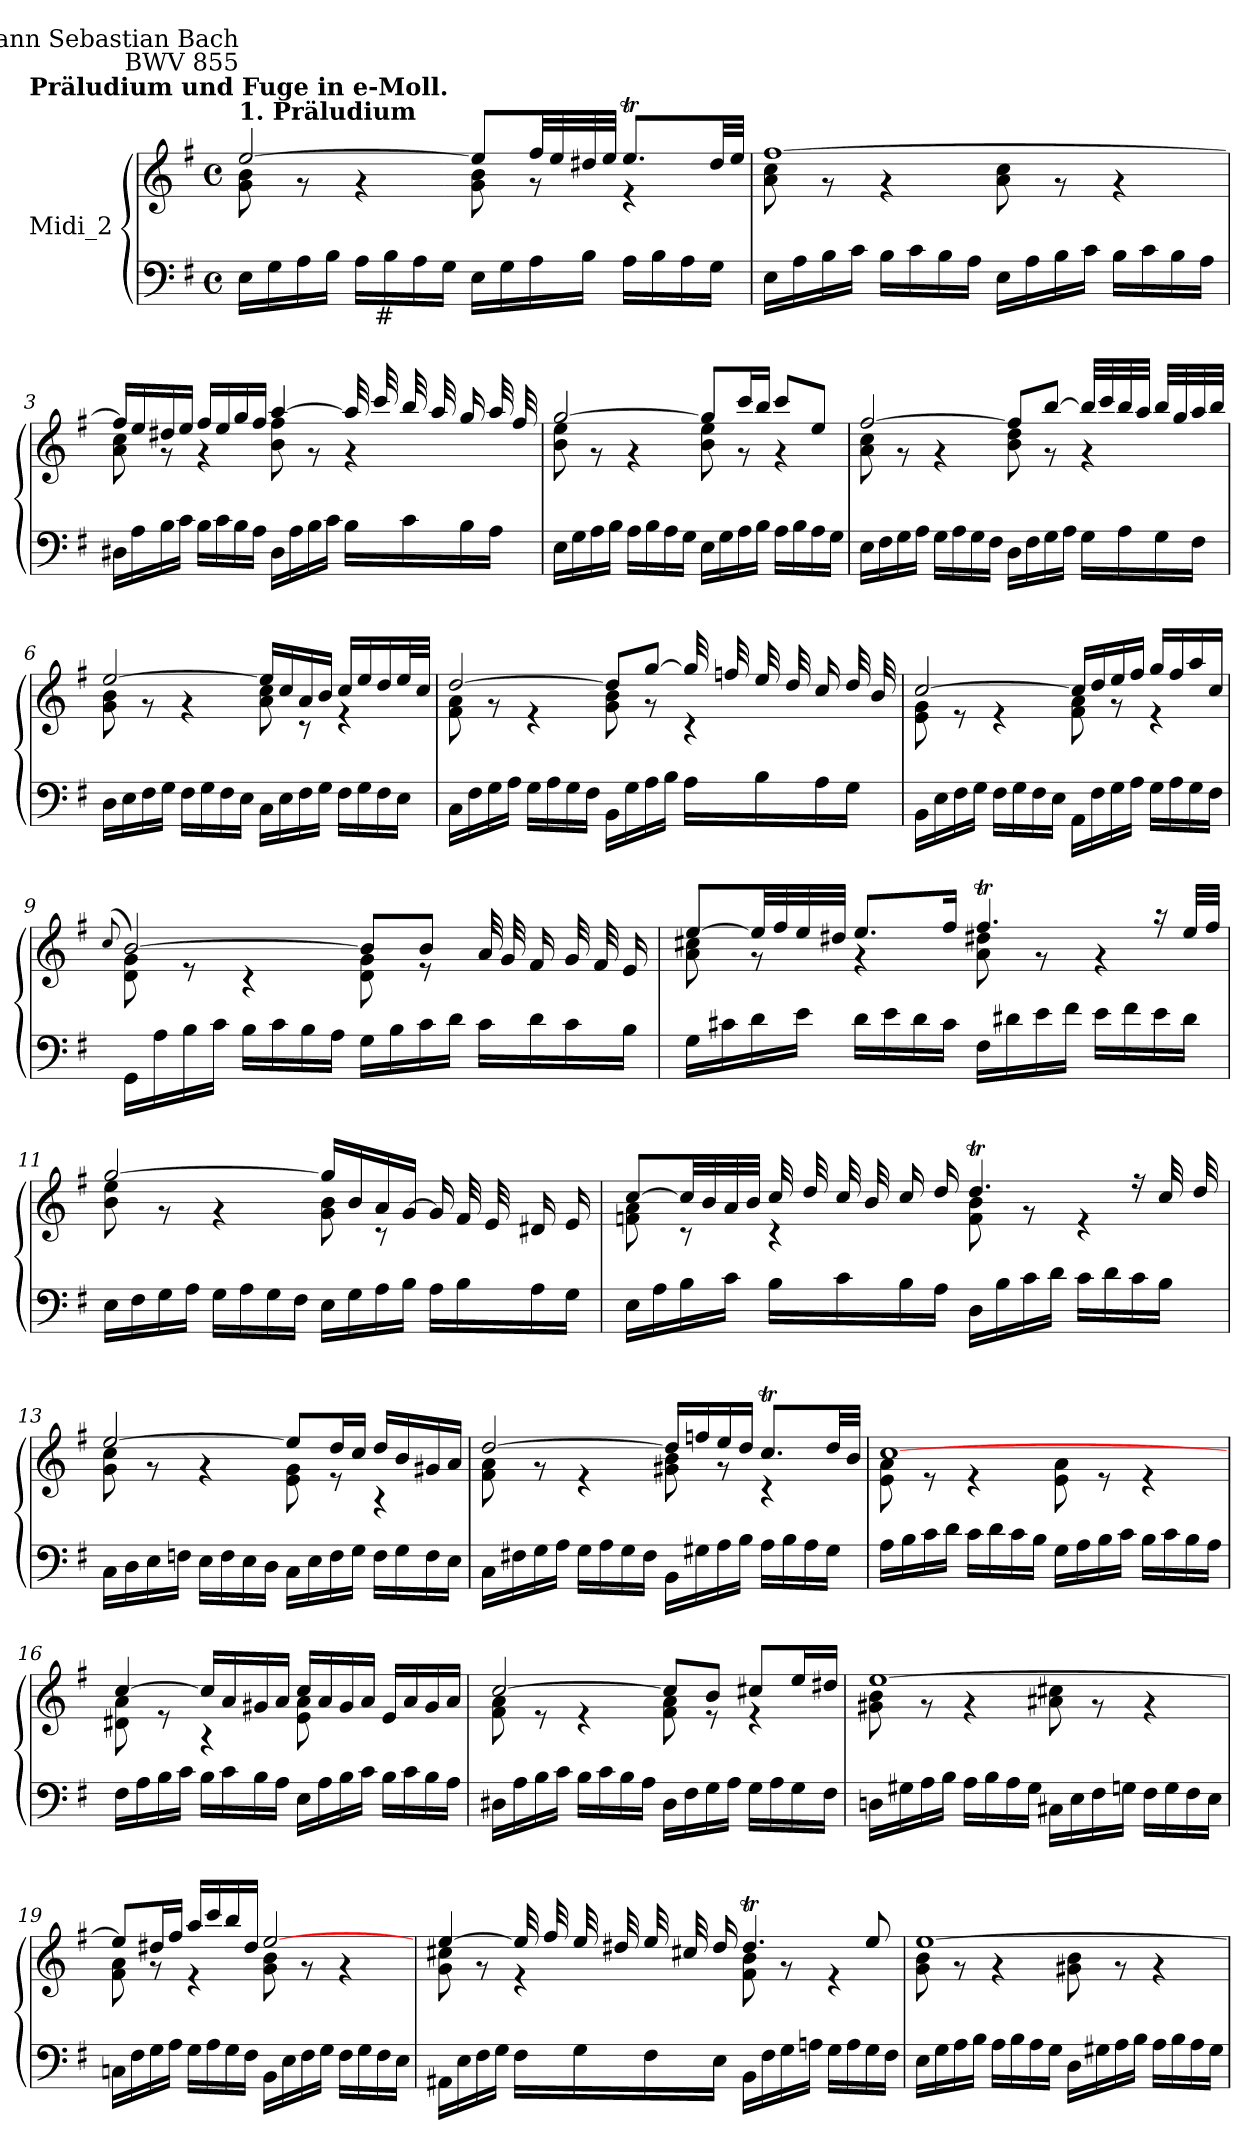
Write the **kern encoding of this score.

**kern	**kern
*part1	*part1
*staff2	*staff1
*I"Midi_2	*
*clefF4	*clefG2
*k[f#]	*k[f#]
*G:	*G:
*M4/4	*M4/4
*met(c)	*met(c)
=1	=1
*	*^
!	!LO:TX:a:B:t=1. Präludium	!
!	!LO:TX:a:B:cj:t=Präludium und Fuge in e-Moll.	!
!	!LO:TX:a:rj:t=Johann Sebastian Bach\nBWV  855	!
16ELL	[2ee/	8g\ 8b\
16G	.	.
16A	.	8r
16BJJ	.	.
16ALL	.	4r
!LO:TX:b:cj:t=#	!	!
16B	.	.
16A	.	.
16GJJ	.	.
16ELL	8ee/L]	8g\ 8b\
16G	.	.
16A	32ff#/LL	8r
.	32ee/	.
16BJJ	32dd#X/	.
.	32ee/JJJ	.
16ALL	8.eeTL	4r
16B	.	.
16A	.	.
16GJJ	32dd#LL	.
.	32eeJJJ	.
=2	=2	=2
16ELL	[1ff#/	8a\ 8cc\
16A	.	.
16B	.	8r
16cJJ	.	.
16BLL	.	4r
16c	.	.
16B	.	.
16AJJ	.	.
16ELL	.	8a\ 8cc\
16A	.	.
16B	.	8r
16cJJ	.	.
16BLL	.	4r
16c	.	.
16B	.	.
16AJJ	.	.
!!LO:LB:g=z	!!
=3	=3	=3
16D#XLL	16ff#LL]	8a\ 8cc\
16A	16ee	.
16B	16dd#X	8r
16cJJ	16eeJJ	.
16BLL	16ff#/LL	4r
16c	16ee/	.
16B	16gg/	.
16AJJ	16ff#/JJ	.
16D#LL	[4aa/	8b\ 8ff#\
16A	.	.
16B	.	8r
16cJJ	.	.
16BLL	32aa/LLL]	4r
.	32ccc/	.
16c	32bb/	.
.	32aa/	.
16B	16gg/	.
16AJJ	32aa/L	.
.	32ff#/JJJ	.
=4	=4	=4
16ELL	[2gg/	8b\ 8ee\
16G	.	.
16A	.	8r
16BJJ	.	.
16ALL	.	4r
16B	.	.
16A	.	.
16GJJ	.	.
16ELL	8ggL]	8b\ 8ee\
16G	.	.
16A	16cccL	8r
16BJJ	16bbJJ	.
16ALL	8ccc/L	4r
16B	.	.
16A	8ee/J	.
16GJJ	.	.
!!LO:LB:g=z	!!
=5	=5	=5
16ELL	[2ff#/	8a\ 8cc\
16F#	.	.
16G	.	8r
16AJJ	.	.
16GLL	.	4r
16A	.	.
16G	.	.
16F#JJ	.	.
16DLL	8ff#L]	8b\ 8dd\
16F#	.	.
16G	[8bbJ	8r
16AJJ	.	.
16GLL	32bb/LLL]	4r
.	32ccc/	.
16A	32bb/	.
.	32aa/JJJ	.
16G	32bbLLL	.
.	32gg	.
16F#JJ	32aa	.
.	32bbJJJ	.
=6	=6	=6
16DLL	[2ee/	8g\ 8b\
16E	.	.
16F#	.	8r
16GJJ	.	.
16F#LL	.	4r
16G	.	.
16F#	.	.
16EJJ	.	.
16CLL	16ee/LL]	8a\ 8cc\
16E	16cc/	.
16F#	16a/	8r
16GJJ	16b/JJ	.
16F#LL	16ccLL	4r
16G	16ee	.
16F#	16dd	.
16EJJ	32eeL	.
.	32ccJJJ	.
!!LO:LB:g=z	!!
=7	=7	=7
16CLL	[2dd/	8f#\ 8a\
16F#	.	.
16G	.	8r
16AJJ	.	.
16GLL	.	4r
16A	.	.
16G	.	.
16F#JJ	.	.
16BBLL	8ddL]	8g\ 8b\
16G	.	.
16A	[8ggJ	8r
16BJJ	.	.
16ALL	32gg/LLL]	4r
.	32ffn/	.
16B	32ee/	.
.	32dd/	.
16A	16cc/	.
16GJJ	32dd/L	.
.	32b/JJJ	.
=8	=8	=8
16BBLL	[2cc/	8e\ 8g\
16E	.	.
16F#	.	8r
16GJJ	.	.
16F#LL	.	4r
16G	.	.
16F#	.	.
16EJJ	.	.
16AALL	16ccLL]	8f#\ 8a\
16F#	16dd	.
16G	16ee	8r
16AJJ	16ff#JJ	.
16GLL	16ggLL	4r
16A	16ff#	.
16G	16aa	.
16F#JJ	16ccJJ	.
!!LO:LB:g=z	!!
=9	=9	=9
.	(>8qqcc/	.
16GGLL	[2b/)	8d\ 8g\
16A	.	.
16B	.	8r
16cJJ	.	.
16BLL	.	4r
16c	.	.
16B	.	.
16AJJ	.	.
16GLL	8b/L]	8d\ 8g\
16B	.	.
16c	8b/J	8r
16dJJ	.	.
16cLL	32a/LLL	4ryy
.	32g/	.
16d	16f#/JJ	.
16c	32gLLL	.
.	32f#	.
16BJJ	16eJJ	.
=10	=10	=10
16GLL	[8ee/L	8a\ 8cc#X\
16c#X	.	.
16d	32ee/LL]	8r
.	32ff#/	.
16eJJ	32ee/	.
.	32dd#X/JJJ	.
16dLL	8.eeL	4r
16e	.	.
16d	.	.
16c#JJ	16ff#J	.
16F#LL	4.ff#t/	8a\ 8dd#X\
16d#X	.	.
16e	.	8r
16f#JJ	.	.
16eLL	.	4r
16f#	.	.
16e	16r	.
16d#JJ	32ee/LLL	.
.	32ff#/JJJ	.
!!LO:LB:g=z	!!
=11	=11	=11
16ELL	[2gg/	8b\ 8ee\
16F#	.	.
16G	.	8r
16AJJ	.	.
16GLL	.	4r
16A	.	.
16G	.	.
16F#JJ	.	.
16ELL	16gg/LL]	8g\ 8b\
16G	16b/	.
16A	16a/	8r
16BJJ	[16g/JJ	.
16ALL	16g/LL]	4ryy
16B	32f#/L	.
.	32e/	.
16A	16d#X/	.
16GJJ	16e/JJ	.
=12	=12	=12
16ELL	[8cc/L	8fn\ 8a\
16A	.	.
16B	32cc/LL]	8r
.	32b/	.
16cJJ	32a/	.
.	32b/JJJ	.
16BLL	32cc/LLL	4r
.	32dd/	.
16c	32cc/	.
.	32b/	.
16B	16cc/	.
16AJJ	16dd/JJ	.
16DLL	4.ddT/	8f\ 8b\
16B	.	.
16c	.	8r
16dJJ	.	.
16cLL	.	4r
16d	.	.
16c	16r	.
16BJJ	32cc/LLL	.
.	32dd/JJJ	.
!!LO:LB:g=z	!!
=13	=13	=13
16CLL	[2ee/	8g\ 8cc\
16D	.	.
16E	.	8r
16FnJJ	.	.
16ELL	.	4r
16F	.	.
16E	.	.
16DJJ	.	.
16CLL	8ee/L]	8e\ 8g\
16E	.	.
16F	16dd/L	8r
16GJJ	16cc/JJ	.
16FLL	16ddLL	4r
16G	16b	.
16F	16g#X	.
16EJJ	16aJJ	.
=14	=14	=14
16CLL	[2dd/	8f#\ 8a\
16F#X	.	.
16G	.	8r
16AJJ	.	.
16GLL	.	4r
16A	.	.
16G	.	.
16F#JJ	.	.
16BBLL	16ddLL]	8g#X\ 8b\
16G#X	16ffn	.
16A	16ee	8r
16BJJ	16ddJJ	.
16ALL	8.ccT/L	4r
16B	.	.
16A	.	.
16G#JJ	32dd/LL	.
.	32b/JJJ	.
!!LO:LB:g=z	!!
=15	=15	=15
16ALL	[1cc/	8e\ 8a\
16B	.	.
16c	.	8r
16dJJ	.	.
16cLL	.	4r
16d	.	.
16c	.	.
16BJJ	.	.
16GLL	.	8e\ 8a\
16A	.	.
16B	.	8r
16cJJ	.	.
16BLL	.	4r
16c	.	.
16B	.	.
16AJJ	.	.
=16	=16	=16
16F#LL	[4cc/	8d#X\ 8a\
16A	.	.
16B	.	8r
16cJJ	.	.
16BLL	16ccLL]	4r
16c	16a	.
16B	16g#X	.
16AJJ	16aJJ	.
16ELL	16cc/LL	8e\ 8a\
16A	16a/	.
16B	16g#/	8ryy
16cJJ	16a/JJ	.
16BLL	16eLL	4ryy
16c	16a	.
16B	16g#	.
16AJJ	16aJJ	.
!!LO:LB:g=z	!!
=17	=17	=17
16D#XLL	[2cc/	8f# 8a
16A	.	.
16B	.	8r
16cJJ	.	.
16BLL	.	4r
16c	.	.
16B	.	.
16AJJ	.	.
16D#LL	8cc/L]	8f#\ 8a\
16F#	.	.
16G	8b/J	8r
16AJJ	.	.
16GLL	8cc#X/L	4r
16A	.	.
16G	16ee/L	.
16F#JJ	16dd#X/JJ	.
=18	=18	=18
16DnLL	[1ee/	8g#X\ 8b\
16G#X	.	.
16A	.	8r
16BJJ	.	.
16ALL	.	4r
16B	.	.
16A	.	.
16G#JJ	.	.
16C#XLL	.	8a#X\ 8cc#X\
16E	.	.
16F#	.	8r
16GnJJ	.	.
16F#LL	.	4r
16G	.	.
16F#	.	.
16EJJ	.	.
!!LO:LB:g=z	!!
=19	=19	=19
16CnLL	8ee/L]	8f#\ 8a\
16F#	.	.
16G	16dd#X/L	8r
16AJJ	16ff#/JJ	.
16GLL	16aaLL	4r
16A	16ccc	.
16G	16bb	.
16F#JJ	16dd#JJ	.
16BBLL	[2ee/	8g\ 8b\
16E	.	.
16F#	.	8r
16GJJ	.	.
16F#LL	.	4r
16G	.	.
16F#	.	.
16EJJ	.	.
=20	=20	=20
16AA#XLL	[4ee/	8g\ 8cc#X\
16E	.	.
16F#	.	8r
16GJJ	.	.
16F#LL	32ee/LLL]	4r
.	32ff#/	.
16G	32ee/	.
.	32dd#X/	.
16F#	32ee/	.
.	32cc#X/	.
16EJJ	16dd#/JJ	.
16BBLL	4.dd#t/	8f#\ 8b\
16F#	.	.
16G	.	8r
16AnJJ	.	.
16GLL	.	4r
16A	.	.
16G	8ee/	.
16F#JJ	.	.
!!LO:LB:g=z	!!
=21	=21	=21
16ELL	[1ee/	8g\ 8b\
16G	.	.
16A	.	8r
16BJJ	.	.
16ALL	.	4r
16B	.	.
16A	.	.
16GJJ	.	.
16DLL	.	8g#X\ 8b\
16G#X	.	.
16A	.	8r
16BJJ	.	.
16ALL	.	4r
16B	.	.
16A	.	.
16G#JJ	.	.
*	*v	*v
=	=
*-	*-
